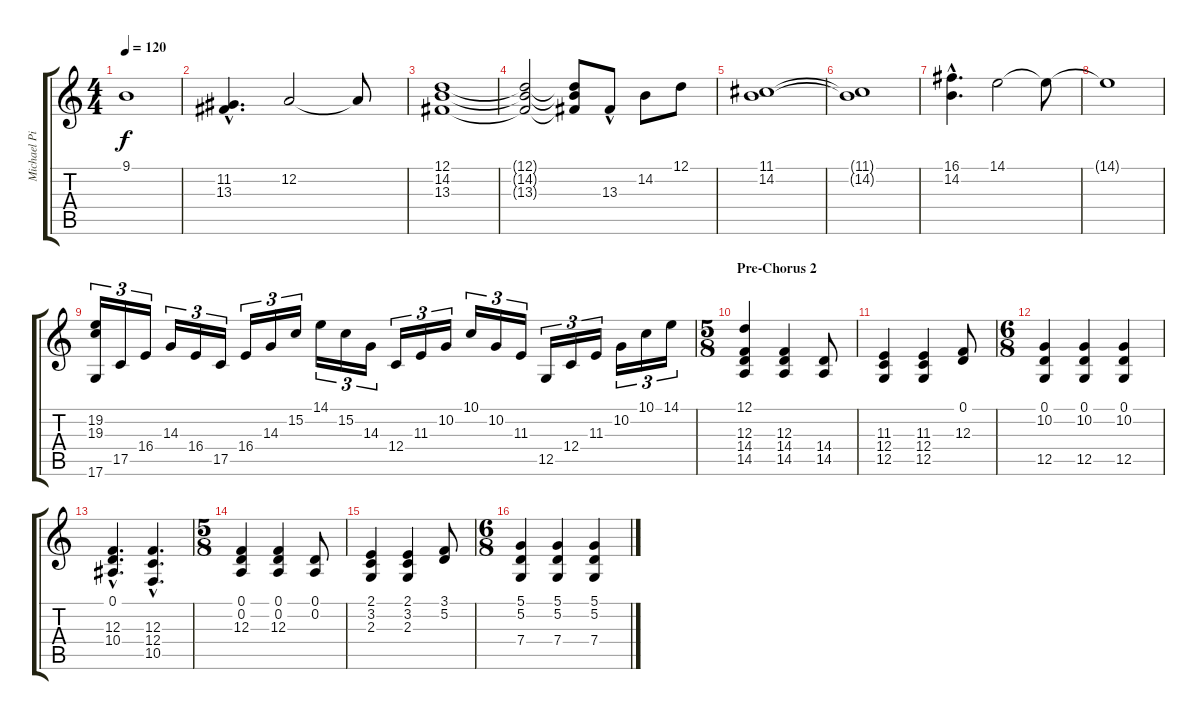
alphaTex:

\track ("Michael Pinella" "Michael Pi") {instrument electricgrandpiano}
\staff {score tabs}
\tuning (D4 A3 F3 C3 G2 D2) {hide}
\ts (4 4)
\tempo 120
\clef g2
\ks c
9.1{t}.1{dy f} |
(11.2{hac} 13.3).4{d} 12.2.2 12.2{t}.8 |
(12.1 14.2 13.3).1 |
(12.1{t} 14.2{t} 13.3{t}).2 (12.1{t} 14.2{t} 13.3{t}).8 13.3{hac}.8 14.2.8 12.1.8 |
(11.1 14.2).1 |
(11.1{t} 14.2{t}).1 |
(16.1{hac} 14.2).4{d} 14.1.2 14.1{t}.8 |
14.1{t}.1 |
(19.2 19.3 17.6).16{tu (3 2)} 17.5.16{tu (3 2)} 16.4.16{tu (3 2)} 14.3.16{tu (3 2)} 16.4.16{tu (3 2)} 17.5.16{tu (3 2)} 16.4.16{tu (3 2)} 14.3.16{tu (3 2)} 15.2.16{tu (3 2)} 14.1.16{tu (3 2)} 15.2.16{tu (3 2)} 14.3.16{tu (3 2)} 12.4.16{tu (3 2)} 11.3.16{tu (3 2)} 10.2.16{tu (3 2)} 10.1.16{tu (3 2)} 10.2.16{tu (3 2)} 11.3.16{tu (3 2)} 12.5.16{tu (3 2)} 12.4.16{tu (3 2)} 11.3.16{tu (3 2)} 10.2.16{tu (3 2)} 10.1.16{tu (3 2)} 14.1.16{tu (3 2)} |
\ts (5 8)
\section ("" "Pre-Chorus 2")
(12.1 12.3 14.4 14.5).4 (12.3 14.4 14.5).4 (14.4 14.5).8 |
(11.3 12.4 12.5).4 (11.3 12.4 12.5).4 (0.1 12.3).8 |
\ts (6 8)
(0.1 10.2 12.5).4 (0.1 10.2 12.5).4 (0.1 10.2 12.5).4 |
(0.1{hac} 12.3{hac} 10.4{hac}).4{d} (12.3{hac} 12.4{hac} 10.5{hac}).4{d} |
\ts (5 8)
(0.1 0.2 12.3).4 (0.1 0.2 12.3).4 (0.1 0.2).8 |
(2.1 3.2 2.3).4 (2.1 3.2 2.3).4 (3.1 5.2).8 |
\ts (6 8)
(5.1 5.2 7.4).4 (5.1 5.2 7.4).4 (5.1 5.2 7.4).4
